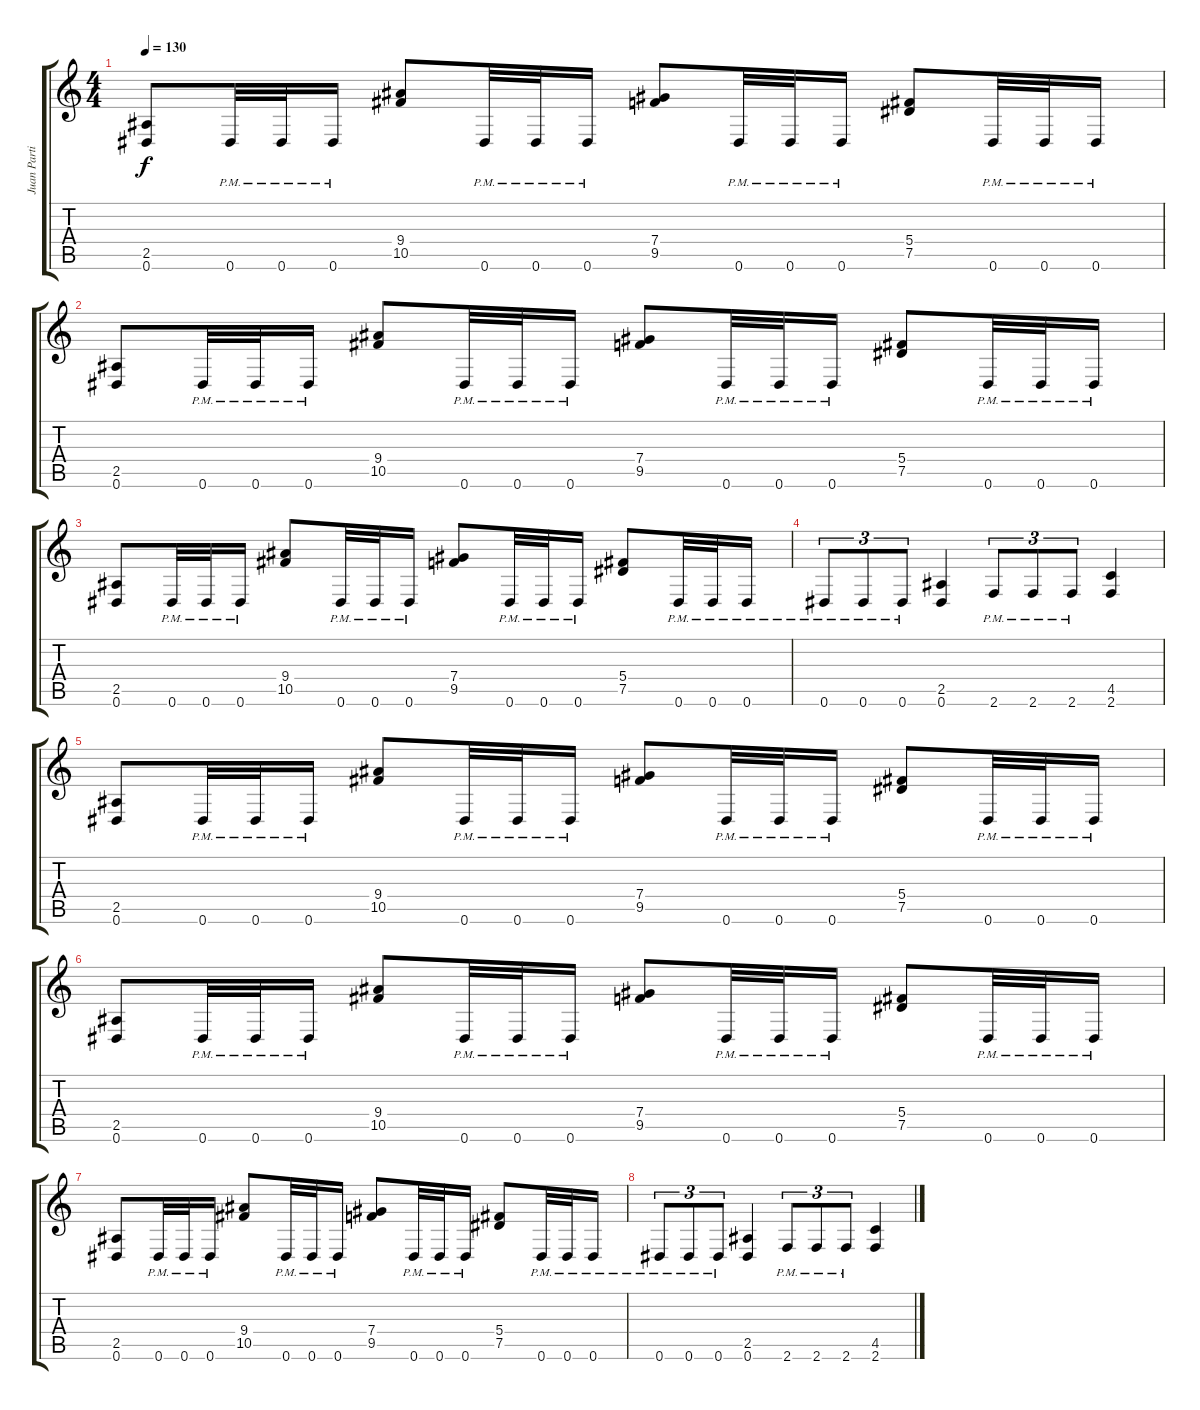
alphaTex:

\track ("Juan Partida" "Juan Parti") {instrument distortionguitar}
\staff {score tabs}
\tuning (Eb4 Bb3 Gb3 Db3 Ab2 Eb2) {hide}
\ts (4 4)
\tempo 130
\clef g2
\ks c
(2.5 0.6).8{dy f} 0.6{pm}.32 0.6{pm}.32 0.6{pm}.16 (9.4 10.5).8 0.6{pm}.32 0.6{pm}.32 0.6{pm}.16 (7.4 9.5).8 0.6{pm}.32 0.6{pm}.32 0.6{pm}.16 (5.4 7.5).8 0.6{pm}.32 0.6{pm}.32 0.6{pm}.16 |
(2.5 0.6).8 0.6{pm}.32 0.6{pm}.32 0.6{pm}.16 (9.4 10.5).8 0.6{pm}.32 0.6{pm}.32 0.6{pm}.16 (7.4 9.5).8 0.6{pm}.32 0.6{pm}.32 0.6{pm}.16 (5.4 7.5).8 0.6{pm}.32 0.6{pm}.32 0.6{pm}.16 |
(2.5 0.6).8 0.6{pm}.32 0.6{pm}.32 0.6{pm}.16 (9.4 10.5).8 0.6{pm}.32 0.6{pm}.32 0.6{pm}.16 (7.4 9.5).8 0.6{pm}.32 0.6{pm}.32 0.6{pm}.16 (5.4 7.5).8 0.6{pm}.32 0.6{pm}.32 0.6{pm}.16 |
0.6{pm}.8{tu (3 2)} 0.6{pm}.8{tu (3 2)} 0.6{pm}.8{tu (3 2)} (2.5 0.6).4 2.6{pm}.8{tu (3 2)} 2.6{pm}.8{tu (3 2)} 2.6{pm}.8{tu (3 2)} (4.5 2.6).4 |
(2.5 0.6).8 0.6{pm}.32 0.6{pm}.32 0.6{pm}.16 (9.4 10.5).8 0.6{pm}.32 0.6{pm}.32 0.6{pm}.16 (7.4 9.5).8 0.6{pm}.32 0.6{pm}.32 0.6{pm}.16 (5.4 7.5).8 0.6{pm}.32 0.6{pm}.32 0.6{pm}.16 |
(2.5 0.6).8 0.6{pm}.32 0.6{pm}.32 0.6{pm}.16 (9.4 10.5).8 0.6{pm}.32 0.6{pm}.32 0.6{pm}.16 (7.4 9.5).8 0.6{pm}.32 0.6{pm}.32 0.6{pm}.16 (5.4 7.5).8 0.6{pm}.32 0.6{pm}.32 0.6{pm}.16 |
(2.5 0.6).8 0.6{pm}.32 0.6{pm}.32 0.6{pm}.16 (9.4 10.5).8 0.6{pm}.32 0.6{pm}.32 0.6{pm}.16 (7.4 9.5).8 0.6{pm}.32 0.6{pm}.32 0.6{pm}.16 (5.4 7.5).8 0.6{pm}.32 0.6{pm}.32 0.6{pm}.16 |
0.6{pm}.8{tu (3 2)} 0.6{pm}.8{tu (3 2)} 0.6{pm}.8{tu (3 2)} (2.5 0.6).4 2.6{pm}.8{tu (3 2)} 2.6{pm}.8{tu (3 2)} 2.6{pm}.8{tu (3 2)} (4.5 2.6).4
